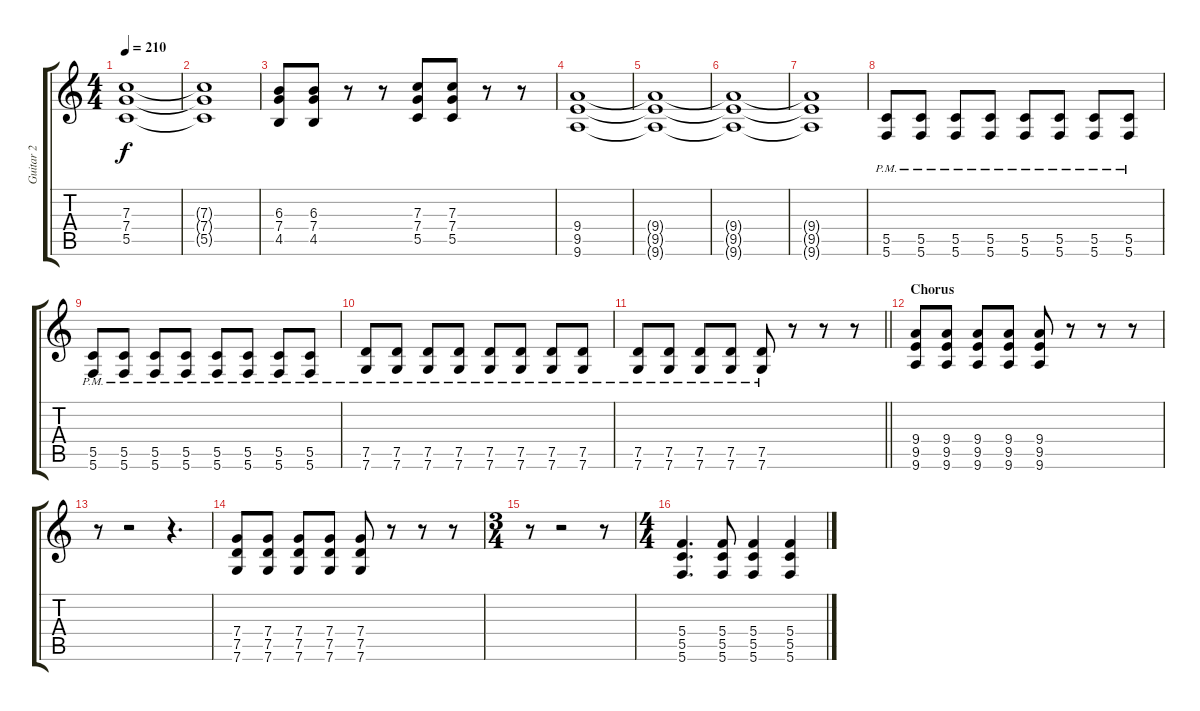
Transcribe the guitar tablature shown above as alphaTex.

\track ("Guitar 2" "Guitar 2") {instrument distortionguitar}
\staff {score tabs}
\tuning (D4 A3 F3 C3 G2 C2) {hide}
\ts (4 4)
\tempo 210
\clef g2
\ks c
(7.3{t} 7.4{t} 5.5{t}).1{dy f} |
(7.3{t} 7.4{t} 5.5{t}).1 |
(6.3 7.4 4.5).8 (6.3 7.4 4.5).8 r.8 r.8 (7.3 7.4 5.5).8 (7.3 7.4 5.5).8 r.8 r.8 |
(9.4 9.5 9.6).1 |
(9.4{t} 9.5{t} 9.6{t}).1 |
(9.4{t} 9.5{t} 9.6{t}).1 |
(9.4{t} 9.5{t} 9.6{t}).1 |
(5.5{pm} 5.6{pm}).8 (5.5{pm} 5.6{pm}).8 (5.5{pm} 5.6{pm}).8 (5.5{pm} 5.6{pm}).8 (5.5{pm} 5.6{pm}).8 (5.5{pm} 5.6{pm}).8 (5.5{pm} 5.6{pm}).8 (5.5{pm} 5.6{pm}).8 |
(5.5{pm} 5.6{pm}).8 (5.5{pm} 5.6{pm}).8 (5.5{pm} 5.6{pm}).8 (5.5{pm} 5.6{pm}).8 (5.5{pm} 5.6{pm}).8 (5.5{pm} 5.6{pm}).8 (5.5{pm} 5.6{pm}).8 (5.5{pm} 5.6{pm}).8 |
(7.5{pm} 7.6{pm}).8 (7.5{pm} 7.6{pm}).8 (7.5{pm} 7.6{pm}).8 (7.5{pm} 7.6{pm}).8 (7.5{pm} 7.6{pm}).8 (7.5{pm} 7.6{pm}).8 (7.5{pm} 7.6{pm}).8 (7.5{pm} 7.6{pm}).8 |
\barLineRight lightlight
(7.5{pm} 7.6{pm}).8 (7.5{pm} 7.6{pm}).8 (7.5{pm} 7.6{pm}).8 (7.5{pm} 7.6{pm}).8 (7.5{pm} 7.6{pm}).8 r.8 r.8 r.8 |
\section ("" "Chorus")
(9.4 9.5 9.6).8 (9.4 9.5 9.6).8 (9.4 9.5 9.6).8 (9.4 9.5 9.6).8 (9.4 9.5 9.6).8 r.8 r.8 r.8 |
r.8 r.2 r.4{d} |
(7.4 7.5 7.6).8 (7.4 7.5 7.6).8 (7.4 7.5 7.6).8 (7.4 7.5 7.6).8 (7.4 7.5 7.6).8 r.8 r.8 r.8 |
\ts (3 4)
r.8 r.2 r.8 |
\ts (4 4)
(5.4 5.5 5.6).4{d} (5.4 5.5 5.6).8 (5.4 5.5 5.6).4 (5.4 5.5 5.6).4
